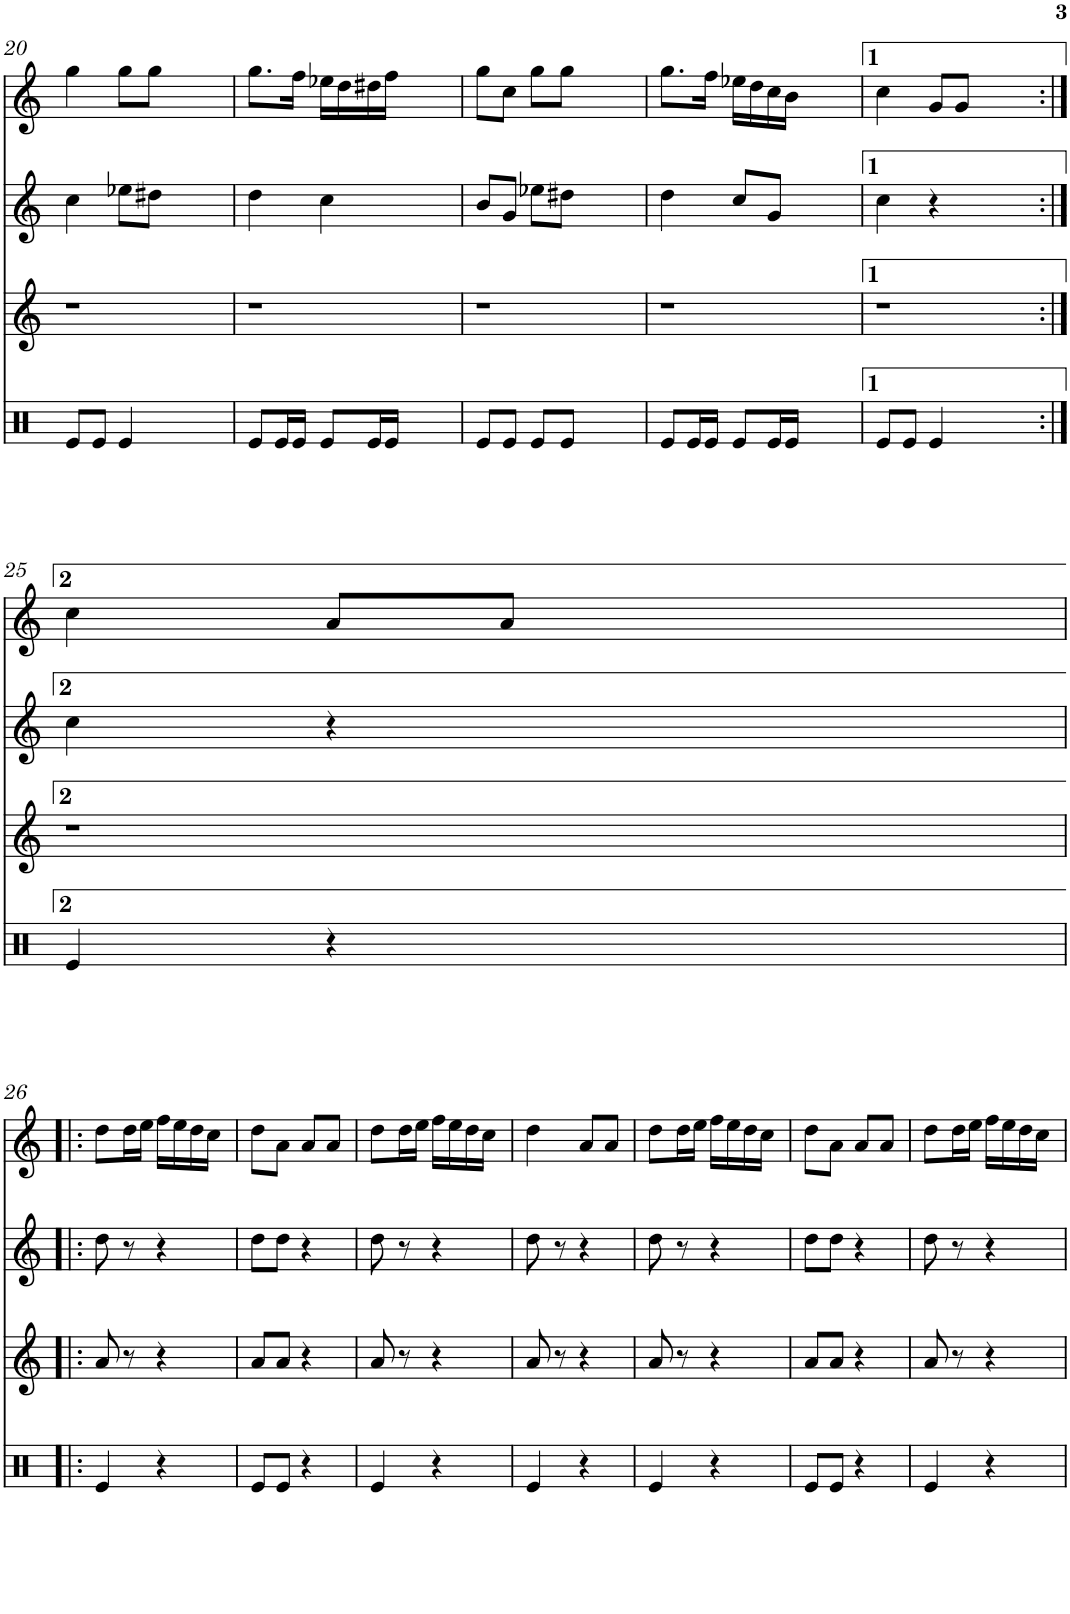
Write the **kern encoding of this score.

**kern	**kern	**kern	**kern
*part4	*part3	*part2	*part1
*staff4	*staff3	*staff2	*staff1
*I"Timbal	*I"Gralla 3	*I"Gralla 2	*I"Gralla 1
!!LO:PB:g=z
*clefX	*clefG2	*clefG2	*clefG2
*k[]	*k[]	*k[]	*k[]
*M2/4	*M2/4	*M2/4	*M2/4
=20	=20	=20	=20
8e/L	2r	4cc\	4gg\
8e/J	.	.	.
4e/	.	8ee-X\L	8gg\L
.	.	8dd#X\J	8gg\J
2ryy	2ryy	2ryy	2ryy
=21	=21	=21	=21
8e/L	2r	4dd\	8.gg\L
16e/L	.	.	.
16e/JJ	.	.	16ff\Jk
8e/L	.	4cc\	16ee-X\LL
.	.	.	16dd\
16e/L	.	.	16dd#X\
16e/JJ	.	.	16ff\JJ
2ryy	2ryy	2ryy	2ryy
=22	=22	=22	=22
8e/L	2r	8b/L	8gg\L
8e/J	.	8g/J	8cc\J
8e/L	.	8ee-X\L	8gg\L
8e/J	.	8dd#X\J	8gg\J
2ryy	2ryy	2ryy	2ryy
=23	=23	=23	=23
8e/L	2r	4dd\	8.gg\L
16e/L	.	.	.
16e/JJ	.	.	16ff\Jk
8e/L	.	8cc/L	16ee-X\LL
.	.	.	16dd\
16e/L	.	8g/J	16cc\
16e/JJ	.	.	16b\JJ
2ryy	2ryy	2ryy	2ryy
=24	=24	=24	=24
8e/L	2r	4cc\	4cc\
8e/J	.	.	.
4e/	.	4r	8g/L
.	.	.	8g/J
2ryy	2ryy	2ryy	2ryy
!!LO:LB:g=z
=25:|!	=25:|!	=25:|!	=25:|!
4e/	2r	4cc\	4cc\
4r	.	4r	8a/L
.	.	.	8a/J
2ryy	2ryy	2ryy	2ryy
!!LO:LB:g=z
=26!|:	=26!|:	=26!|:	=26!|:
4e/	8a/	8dd\	8dd\L
.	8r	8r	16dd\L
.	.	.	16ee\JJ
4r	4r	4r	16ff\LL
.	.	.	16ee\
.	.	.	16dd\
.	.	.	16cc\JJ
=27	=27	=27	=27
8e/L	8a/L	8dd\L	8dd\L
8e/J	8a/J	8dd\J	8a\J
4r	4r	4r	8a/L
.	.	.	8a/J
=28	=28	=28	=28
4e/	8a/	8dd\	8dd\L
.	8r	8r	16dd\L
.	.	.	16ee\JJ
4r	4r	4r	16ff\LL
.	.	.	16ee\
.	.	.	16dd\
.	.	.	16cc\JJ
=29	=29	=29	=29
4e/	8a/	8dd\	4dd\
.	8r	8r	.
4r	4r	4r	8a/L
.	.	.	8a/J
=30	=30	=30	=30
4e/	8a/	8dd\	8dd\L
.	8r	8r	16dd\L
.	.	.	16ee\JJ
4r	4r	4r	16ff\LL
.	.	.	16ee\
.	.	.	16dd\
.	.	.	16cc\JJ
=31	=31	=31	=31
8e/L	8a/L	8dd\L	8dd\L
8e/J	8a/J	8dd\J	8a\J
4r	4r	4r	8a/L
.	.	.	8a/J
=32	=32	=32	=32
4e/	8a/	8dd\	8dd\L
.	8r	8r	16dd\L
.	.	.	16ee\JJ
4r	4r	4r	16ff\LL
.	.	.	16ee\
.	.	.	16dd\
.	.	.	16cc\JJ
=	=	=	=
*-	*-	*-	*-
